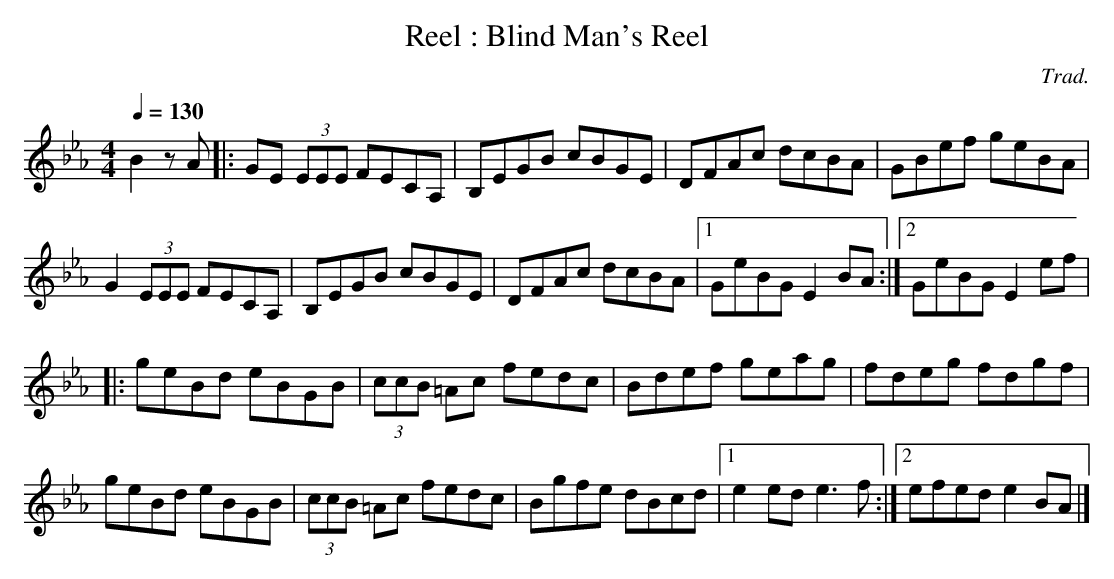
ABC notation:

X:1
T:Reel : Blind Man's Reel
C:Trad.
M:4/4
L:1/8
Q:1/4=130
K:Ebmaj
B2zA|:GE (3EEE FECA,|B,EGB cBGE|DFAc dcBA|GBef geBA|
G2 (3EEE FECA,|B,EGB cBGE|DFAc dcBA|1GeBG E2 BA:|2GeBG E2 ef|
|:geBd eBGB|(3ccB =Ac fedc|Bdef geag|fdeg fdgf|
geBd eBGB|(3ccB =Ac fedc|Bgfe dBcd|1e2 ed e3 f:|2efed e2 BA|]
